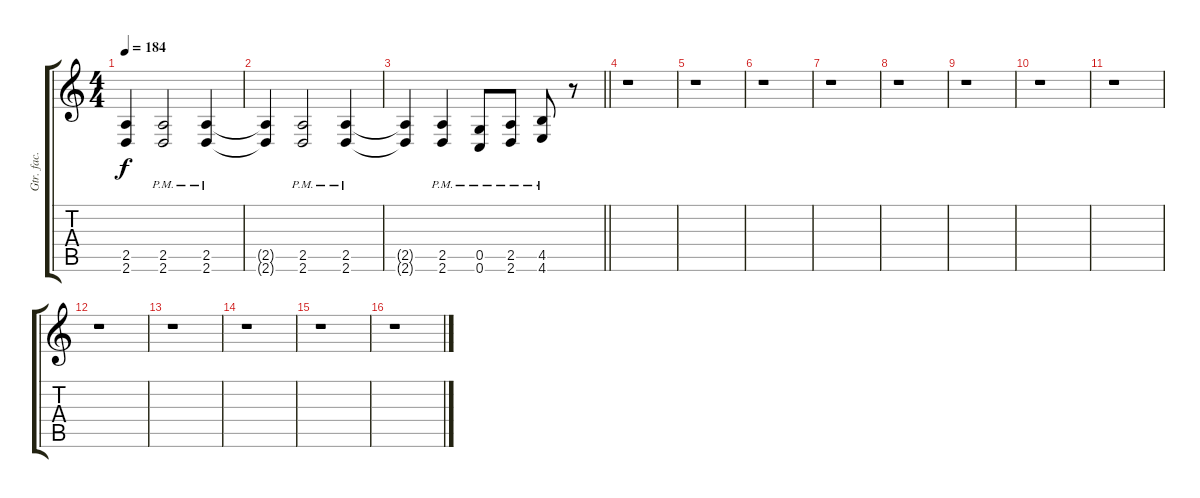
\track ("Gtr. fac." "Gtr. fac.") {instrument overdrivenguitar}
\staff {score tabs}
\tuning (D4 A3 F3 C3 G2 C2) {hide}
\ts (4 4)
\tempo 184
\clef g2
\ks c
(2.5{t} 2.6{t}).4{dy f} (2.5{pm} 2.6{pm}).2 (2.5{pm} 2.6{pm}).4 |
(2.5{t} 2.6{t}).4 (2.5{pm} 2.6{pm}).2 (2.5{pm} 2.6{pm}).4 |
\barLineRight lightlight
(2.5{t} 2.6{t}).4 (2.5{pm} 2.6{pm}).4 (0.5{pm} 0.6{pm}).8 (2.5{pm} 2.6{pm}).8 (4.5{pm} 4.6{pm}).8 r.8 |
r.1 |
r.1 |
r.1 |
r.1 |
r.1 |
r.1 |
r.1 |
r.1 |
r.1 |
r.1 |
r.1 |
r.1 |
r.1
